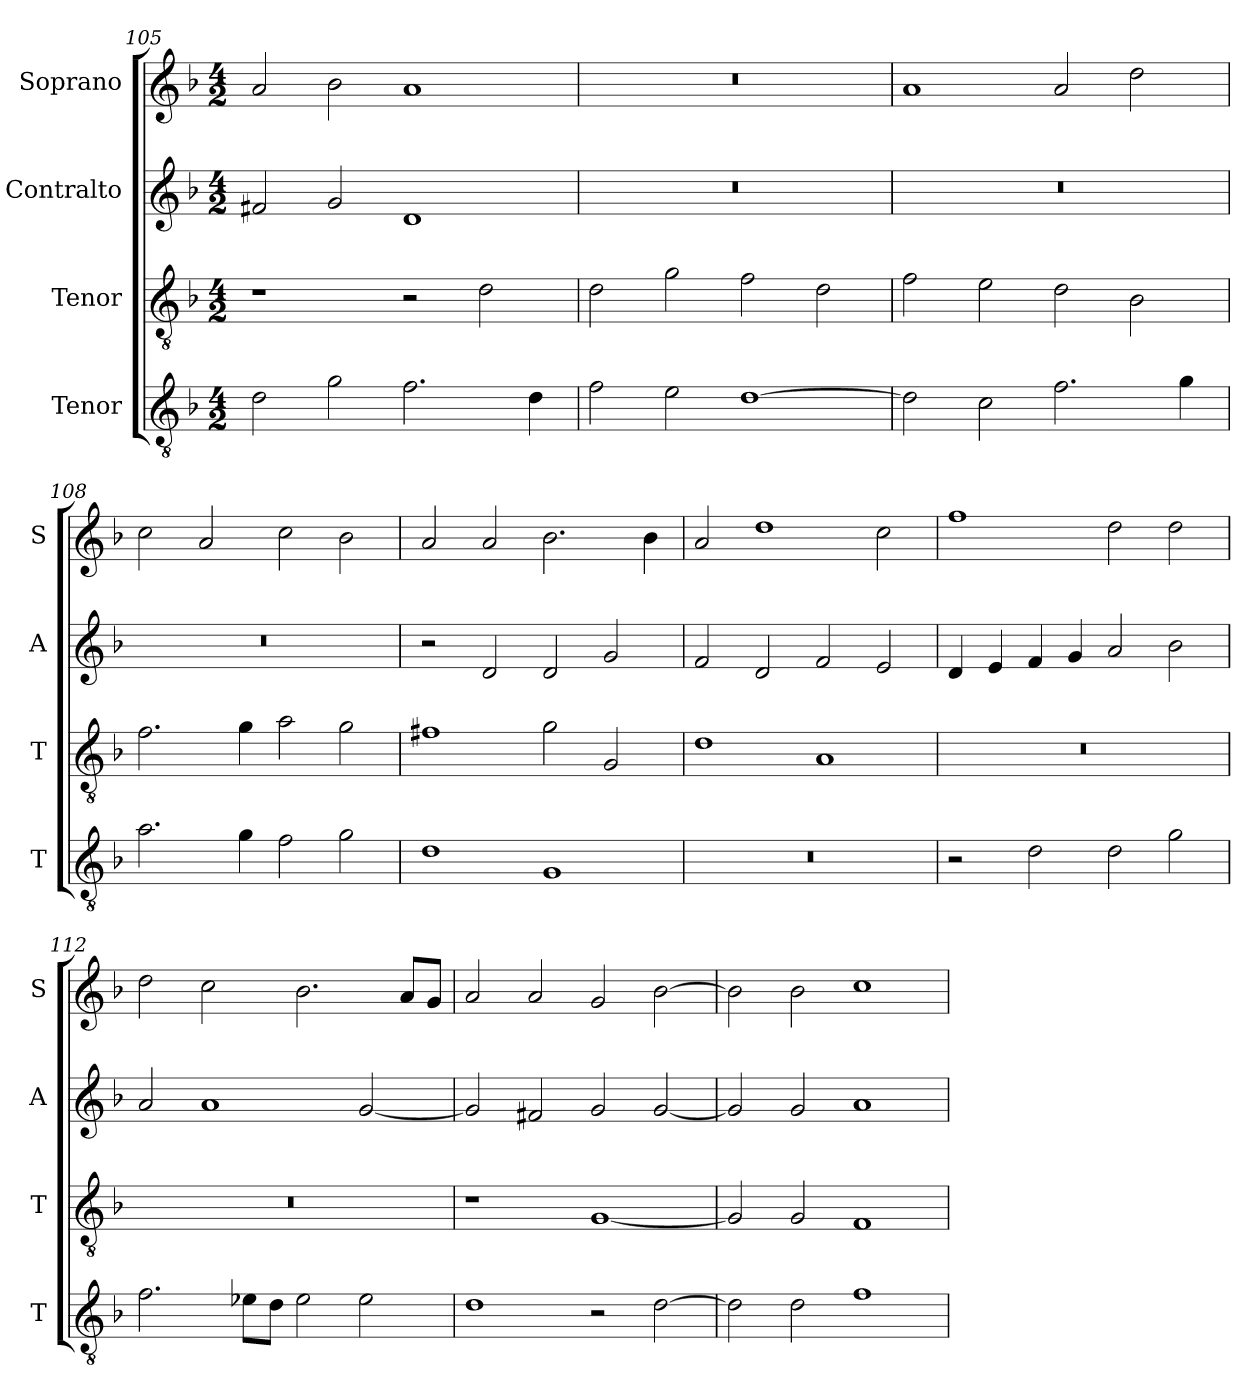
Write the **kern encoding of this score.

**kern	**kern	**kern	**kern
*part4	*part3	*part2	*part1
*staff4	*staff3	*staff2	*staff1
*I"Tenor	*I"Tenor	*I"Contralto	*I"Soprano
*I'T	*I'T	*I'A	*I'S
*clefGv2	*clefGv2	*clefG2	*clefG2
*k[b-]	*k[b-]	*k[b-]	*k[b-]
*G:dor	*G:dor	*G:dor	*G:dor
*M4/2	*M4/2	*M4/2	*M4/2
=105	=105	=105	=105
2d	1r	2f#X	2a
2g	.	2g	2b-
2.f	2r	1d	1a
.	2d	.	.
4d	.	.	.
=106	=106	=106	=106
2f	2d	0r	0r
2e	2g	.	.
[1d	2f	.	.
.	2d	.	.
=107	=107	=107	=107
2d]	2f	0r	1a
2c	2e	.	.
2.f	2d	.	2a
.	2B-	.	2dd
4g	.	.	.
=108	=108	=108	=108
2.a	2.f	0r	2cc
.	.	.	2a
4g	4g	.	.
2f	2a	.	2cc
2g	2g	.	2b-
=109	=109	=109	=109
1d	1f#X	2r	2a
.	.	2d	2a
1G	2g	2d	2.b-
.	2G	2g	.
.	.	.	4b-
=110	=110	=110	=110
0r	1d	2f	2a
.	.	2d	1dd
.	1A	2f	.
.	.	2e	2cc
=111	=111	=111	=111
2r	0r	4d	1ff
.	.	4e	.
2d	.	4f	.
.	.	4g	.
2d	.	2a	2dd
2g	.	2b-	2dd
=112	=112	=112	=112
2.f	0r	2a	2dd
.	.	1a	2cc
8e-X\L	.	.	.
8d\J	.	.	.
2e-	.	.	2.b-
2e-	.	[2g	.
.	.	.	8a/L
.	.	.	8g/J
=113	=113	=113	=113
1d	1r	2g]	2a
.	.	2f#X	2a
2r	[1G	2g	2g
[2d	.	[2g	[2b-
=114	=114	=114	=114
2d]	2G]	2g]	2b-]
2d	2G	2g	2b-
1f	1F	1a	1cc
=	=	=	=
*-	*-	*-	*-
